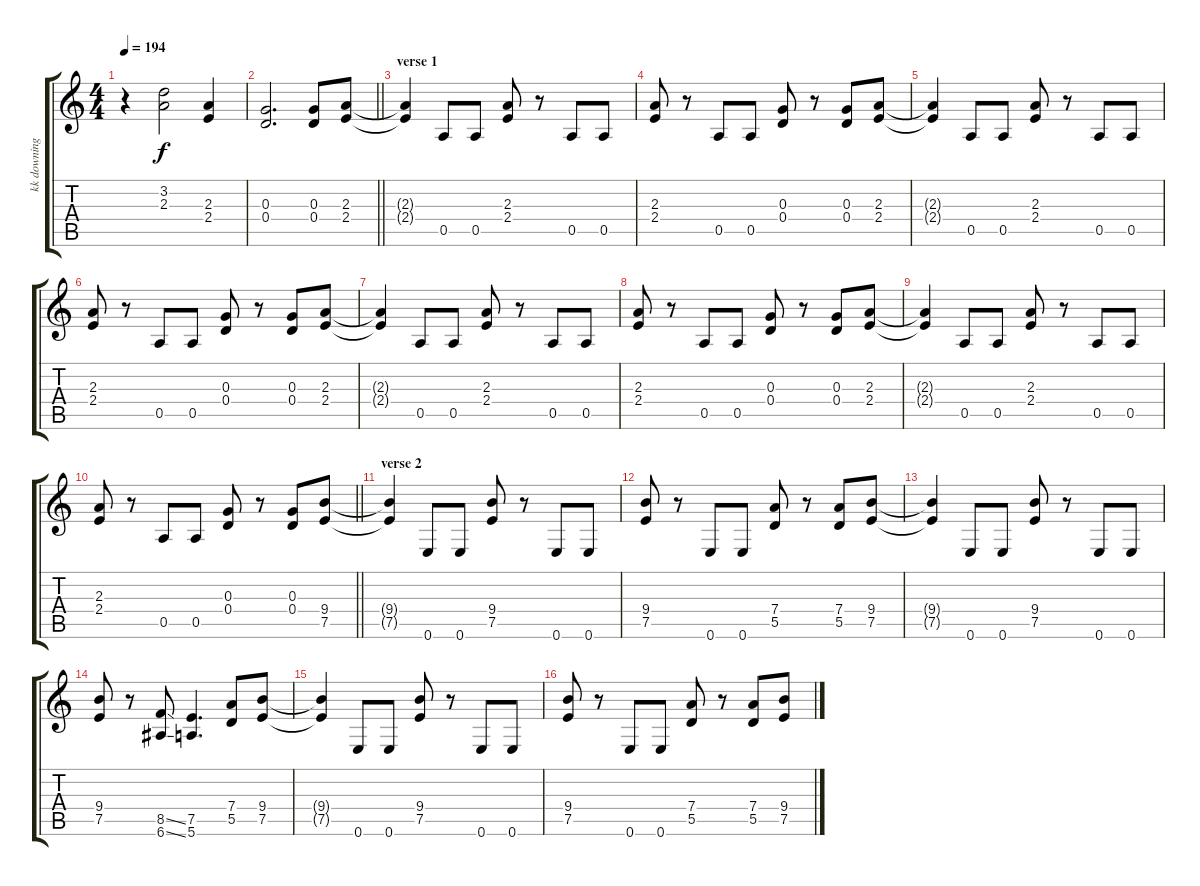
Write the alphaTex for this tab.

\track ("kk downing" "kk downing") {instrument distortionguitar}
\staff {score tabs}
\tuning (E4 B3 G3 D3 A2 E2) {hide}
\ts (4 4)
\tempo 194
\clef g2
\ks c
r.4{dy f} (3.2 2.3).2 (2.3 2.4).4 |
\barLineRight lightlight
(0.3 0.4).2{d} (0.3 0.4).8 (2.3 2.4).8 |
\section ("" "verse 1")
(2.3{t} 2.4{t}).4 0.5.8 0.5.8 (2.3 2.4).8 r.8 0.5.8 0.5.8 |
(2.3 2.4).8 r.8 0.5.8 0.5.8 (0.3 0.4).8 r.8 (0.3 0.4).8 (2.3 2.4).8 |
(2.3{t} 2.4{t}).4 0.5.8 0.5.8 (2.3 2.4).8 r.8 0.5.8 0.5.8 |
(2.3 2.4).8 r.8 0.5.8 0.5.8 (0.3 0.4).8 r.8 (0.3 0.4).8 (2.3 2.4).8 |
(2.3{t} 2.4{t}).4 0.5.8 0.5.8 (2.3 2.4).8 r.8 0.5.8 0.5.8 |
(2.3 2.4).8 r.8 0.5.8 0.5.8 (0.3 0.4).8 r.8 (0.3 0.4).8 (2.3 2.4).8 |
(2.3{t} 2.4{t}).4 0.5.8 0.5.8 (2.3 2.4).8 r.8 0.5.8 0.5.8 |
\barLineRight lightlight
(2.3 2.4).8 r.8 0.5.8 0.5.8 (0.3 0.4).8 r.8 (0.3 0.4).8 (9.4 7.5).8 |
\section ("" "verse 2")
(9.4{t} 7.5{t}).4 0.6.8 0.6.8 (9.4 7.5).8 r.8 0.6.8 0.6.8 |
(9.4 7.5).8 r.8 0.6.8 0.6.8 (7.4 5.5).8 r.8 (7.4 5.5).8 (9.4 7.5).8 |
(9.4{t} 7.5{t}).4 0.6.8 0.6.8 (9.4 7.5).8 r.8 0.6.8 0.6.8 |
(9.4 7.5).8 r.8 (8.5{ss} 6.6{ss}).8 (7.5 5.6).4{d} (7.4 5.5).8 (9.4 7.5).8 |
(9.4{t} 7.5{t}).4 0.6.8 0.6.8 (9.4 7.5).8 r.8 0.6.8 0.6.8 |
(9.4 7.5).8 r.8 0.6.8 0.6.8 (7.4 5.5).8 r.8 (7.4 5.5).8 (9.4 7.5).8
